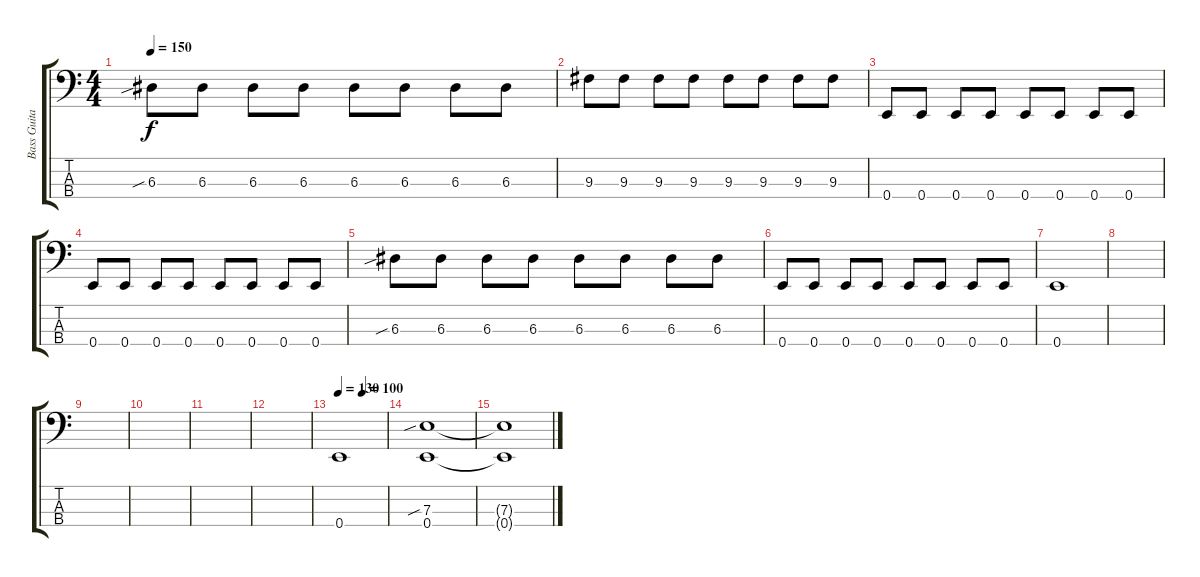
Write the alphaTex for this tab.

\track ("Bass Guitar" "Bass Guita") {instrument electricbassfinger}
\staff {score tabs}
\tuning (G2 D2 A1 E1) {hide}
\ts (4 4)
\tempo 150
\clef f4
\ks c
6.3{sib}.8{dy f} 6.3.8 6.3.8 6.3.8 6.3.8 6.3.8 6.3.8 6.3.8 |
9.3.8 9.3.8 9.3.8 9.3.8 9.3.8 9.3.8 9.3.8 9.3.8 |
0.4.8 0.4.8 0.4.8 0.4.8 0.4.8 0.4.8 0.4.8 0.4.8 |
0.4.8 0.4.8 0.4.8 0.4.8 0.4.8 0.4.8 0.4.8 0.4.8 |
6.3{sib}.8 6.3.8 6.3.8 6.3.8 6.3.8 6.3.8 6.3.8 6.3.8 |
0.4.8 0.4.8 0.4.8 0.4.8 0.4.8 0.4.8 0.4.8 0.4.8 |
0.4.1 |
|
|
|
|
|
\tempo 130
\tempo (100 0.5)
0.4.1 |
(7.3{sib} 0.4).1 |
(7.3{t} 0.4{t}).1
